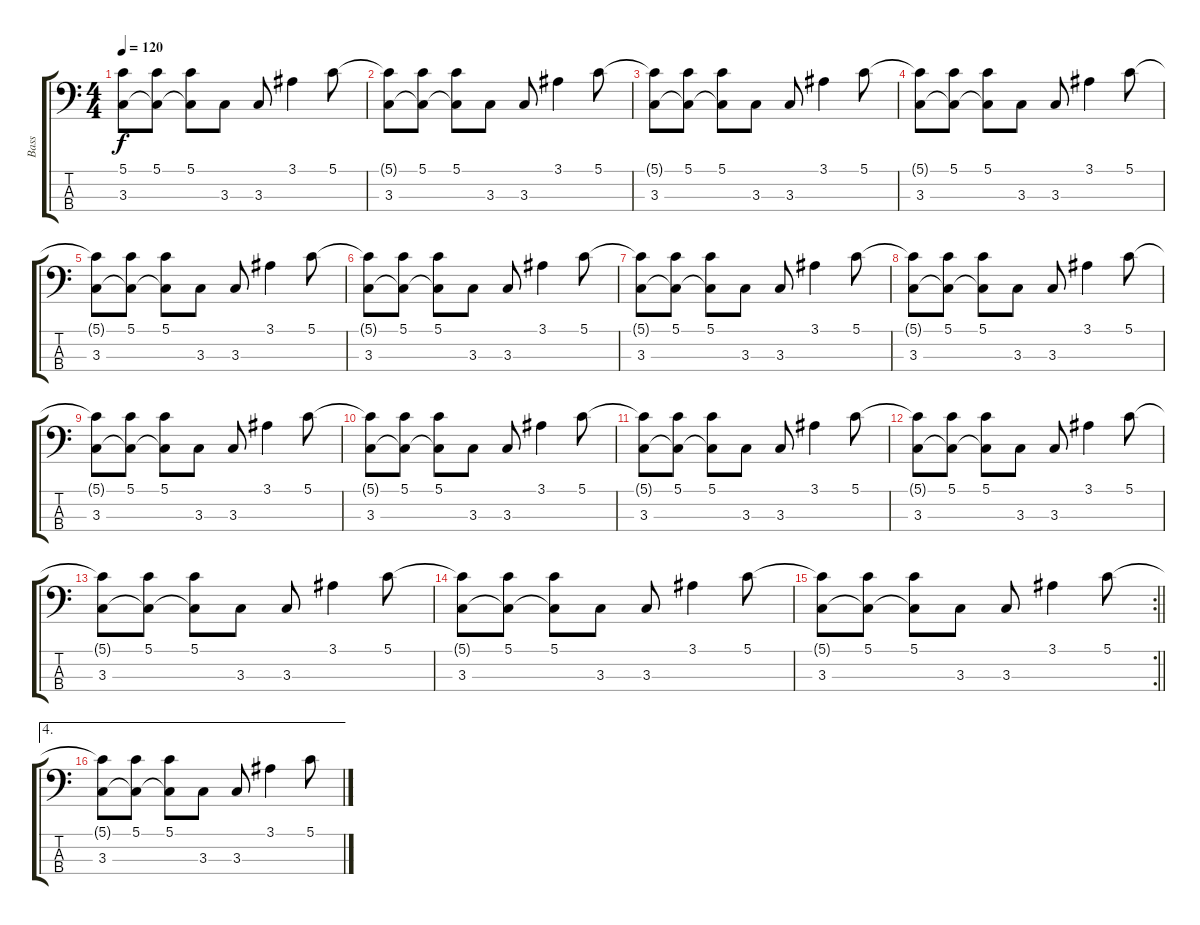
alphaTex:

\track ("Bass" "Bass") {instrument electricbassfinger}
\staff {score tabs}
\tuning (G2 D2 A1 E1) {hide}
\ts (4 4)
\tempo 120
\clef f4
\ks c
(5.1{t} 3.3).8{dy f} (5.1 3.3{t}).8 (5.1 3.3{t}).8 3.3.8 3.3.8 3.1.4 5.1.8 |
(5.1{t} 3.3).8 (5.1 3.3{t}).8 (5.1 3.3{t}).8 3.3.8 3.3.8 3.1.4 5.1.8 |
(5.1{t} 3.3).8 (5.1 3.3{t}).8 (5.1 3.3{t}).8 3.3.8 3.3.8 3.1.4 5.1.8 |
(5.1{t} 3.3).8 (5.1 3.3{t}).8 (5.1 3.3{t}).8 3.3.8 3.3.8 3.1.4 5.1.8 |
(5.1{t} 3.3).8 (5.1 3.3{t}).8 (5.1 3.3{t}).8 3.3.8 3.3.8 3.1.4 5.1.8 |
(5.1{t} 3.3).8 (5.1 3.3{t}).8 (5.1 3.3{t}).8 3.3.8 3.3.8 3.1.4 5.1.8 |
(5.1{t} 3.3).8 (5.1 3.3{t}).8 (5.1 3.3{t}).8 3.3.8 3.3.8 3.1.4 5.1.8 |
(5.1{t} 3.3).8 (5.1 3.3{t}).8 (5.1 3.3{t}).8 3.3.8 3.3.8 3.1.4 5.1.8 |
(5.1{t} 3.3).8 (5.1 3.3{t}).8 (5.1 3.3{t}).8 3.3.8 3.3.8 3.1.4 5.1.8 |
(5.1{t} 3.3).8 (5.1 3.3{t}).8 (5.1 3.3{t}).8 3.3.8 3.3.8 3.1.4 5.1.8 |
(5.1{t} 3.3).8 (5.1 3.3{t}).8 (5.1 3.3{t}).8 3.3.8 3.3.8 3.1.4 5.1.8 |
(5.1{t} 3.3).8 (5.1 3.3{t}).8 (5.1 3.3{t}).8 3.3.8 3.3.8 3.1.4 5.1.8 |
(5.1{t} 3.3).8 (5.1 3.3{t}).8 (5.1 3.3{t}).8 3.3.8 3.3.8 3.1.4 5.1.8 |
(5.1{t} 3.3).8 (5.1 3.3{t}).8 (5.1 3.3{t}).8 3.3.8 3.3.8 3.1.4 5.1.8 |
\rc 2
\barLineRight lightlight
(5.1{t} 3.3).8 (5.1 3.3{t}).8 (5.1 3.3{t}).8 3.3.8 3.3.8 3.1.4 5.1.8 |
\ae 4
(5.1{t} 3.3).8 (5.1 3.3{t}).8 (5.1 3.3{t}).8 3.3.8 3.3.8 3.1.4 5.1.8
